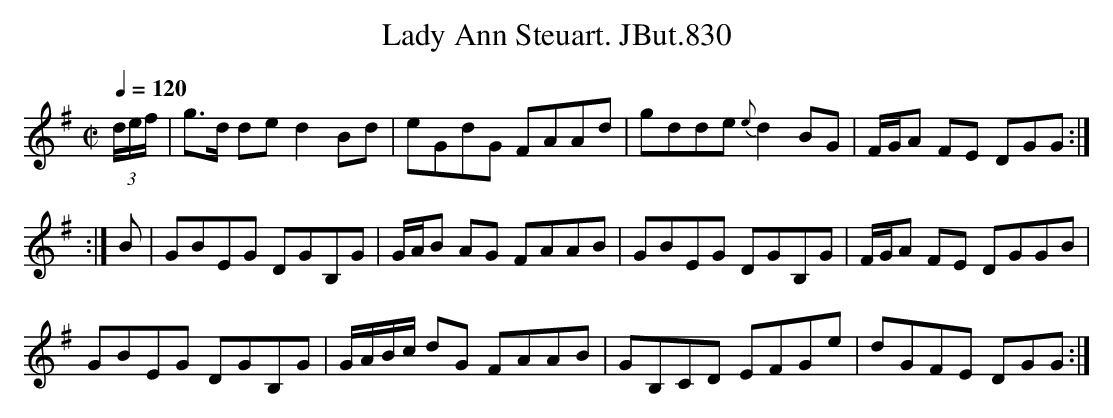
X:1
T:Lady Ann Steuart. JBut.830
M:C|
L:1/8
Q:1/4=120
K:G
(3d/e/f/|g>d de d2 Bd|eGdG FAAd|gdde {e}d2 BG|F/G/A FE DGG:|
:|B|GBEG DGB,G|G/A/B AG FAAB|GBEG DGB,G|F/G/A FE DGGB|
GBEG DGB,G|G/A/B/c/ dG FAAB|GB,CD EFGe|dGFE DGG:|
